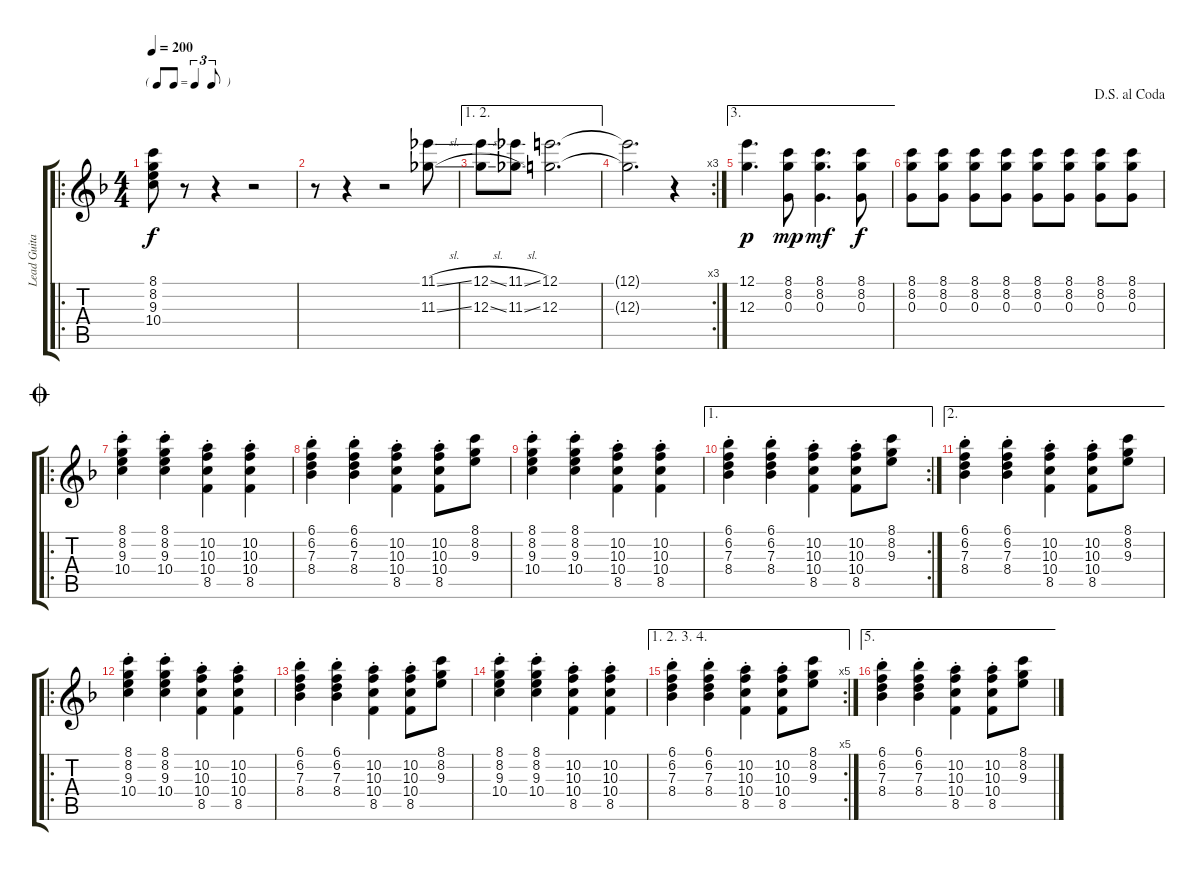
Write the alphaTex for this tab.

\track ("Lead Guitar" "Lead Guita") {instrument distortionguitar}
\staff {score tabs}
\tuning (E4 B3 G3 D3 A2 E2) {hide}
\ro
\ts (4 4)
\tf triplet8th
\tempo 200
\clef g2
\ks f
(8.1 8.2 9.3 10.4).8{dy f} r.8 r.4 r.2 |
r.8 r.4 r.2 (11.1{sl} 11.3{sl}).8 |
\ae (1 2)
(12.1{sl} 12.3{sl}).8 (11.1{sl} 11.3{sl}).8 (12.1 12.3).2{d} |
\rc 3
(12.1{t} 12.3{t}).2{d} r.4 |
\ae 3
(12.1 12.3).4{d dy p} (8.1 8.2 0.3).8{dy mp} (8.1 8.2 0.3).4{d dy mf} (8.1 8.2 0.3).8{dy f} |
\jump dalsegnoalcoda
(8.1 8.2 0.3).8 (8.1 8.2 0.3).8 (8.1 8.2 0.3).8 (8.1 8.2 0.3).8 (8.1 8.2 0.3).8 (8.1 8.2 0.3).8 (8.1 8.2 0.3).8 (8.1 8.2 0.3).8 |
\ro
\jump coda
(8.1{st} 8.2{st} 9.3{st} 10.4{st}).4 (8.1{st} 8.2{st} 9.3{st} 10.4{st}).4 (10.2{st} 10.3{st} 10.4{st} 8.5{st}).4 (10.2{st} 10.3{st} 10.4{st} 8.5{st}).4 |
(6.1{st} 6.2{st} 7.3{st} 8.4{st}).4 (6.1{st} 6.2{st} 7.3{st} 8.4{st}).4 (10.2{st} 10.3{st} 10.4{st} 8.5{st}).4 (10.2{st} 10.3{st} 10.4{st} 8.5{st}).8 (8.1 8.2 9.3).8 |
(8.1{st} 8.2{st} 9.3{st} 10.4{st}).4 (8.1{st} 8.2{st} 9.3{st} 10.4{st}).4 (10.2{st} 10.3{st} 10.4{st} 8.5{st}).4 (10.2{st} 10.3{st} 10.4{st} 8.5{st}).4 |
\ae 1
\rc 2
(6.1{st} 6.2{st} 7.3{st} 8.4{st}).4 (6.1{st} 6.2{st} 7.3{st} 8.4{st}).4 (10.2{st} 10.3{st} 10.4{st} 8.5{st}).4 (10.2{st} 10.3{st} 10.4{st} 8.5{st}).8 (8.1 8.2 9.3).8 |
\ae 2
(6.1{st} 6.2{st} 7.3{st} 8.4{st}).4 (6.1{st} 6.2{st} 7.3{st} 8.4{st}).4 (10.2{st} 10.3{st} 10.4{st} 8.5{st}).4 (10.2{st} 10.3{st} 10.4{st} 8.5{st}).8 (8.1 8.2 9.3).8 |
\ro
(8.1{st} 8.2{st} 9.3{st} 10.4{st}).4 (8.1{st} 8.2{st} 9.3{st} 10.4{st}).4 (10.2{st} 10.3{st} 10.4{st} 8.5{st}).4 (10.2{st} 10.3{st} 10.4{st} 8.5{st}).4 |
(6.1{st} 6.2{st} 7.3{st} 8.4{st}).4 (6.1{st} 6.2{st} 7.3{st} 8.4{st}).4 (10.2{st} 10.3{st} 10.4{st} 8.5{st}).4 (10.2{st} 10.3{st} 10.4{st} 8.5{st}).8 (8.1 8.2 9.3).8 |
(8.1{st} 8.2{st} 9.3{st} 10.4{st}).4 (8.1{st} 8.2{st} 9.3{st} 10.4{st}).4 (10.2{st} 10.3{st} 10.4{st} 8.5{st}).4 (10.2{st} 10.3{st} 10.4{st} 8.5{st}).4 |
\ae (1 2 3 4)
\rc 5
(6.1{st} 6.2{st} 7.3{st} 8.4{st}).4 (6.1{st} 6.2{st} 7.3{st} 8.4{st}).4 (10.2{st} 10.3{st} 10.4{st} 8.5{st}).4 (10.2{st} 10.3{st} 10.4{st} 8.5{st}).8 (8.1 8.2 9.3).8 |
\ae 5
(6.1{st} 6.2{st} 7.3{st} 8.4{st}).4 (6.1{st} 6.2{st} 7.3{st} 8.4{st}).4 (10.2{st} 10.3{st} 10.4{st} 8.5{st}).4 (10.2{st} 10.3{st} 10.4{st} 8.5{st}).8 (8.1 8.2 9.3).8
